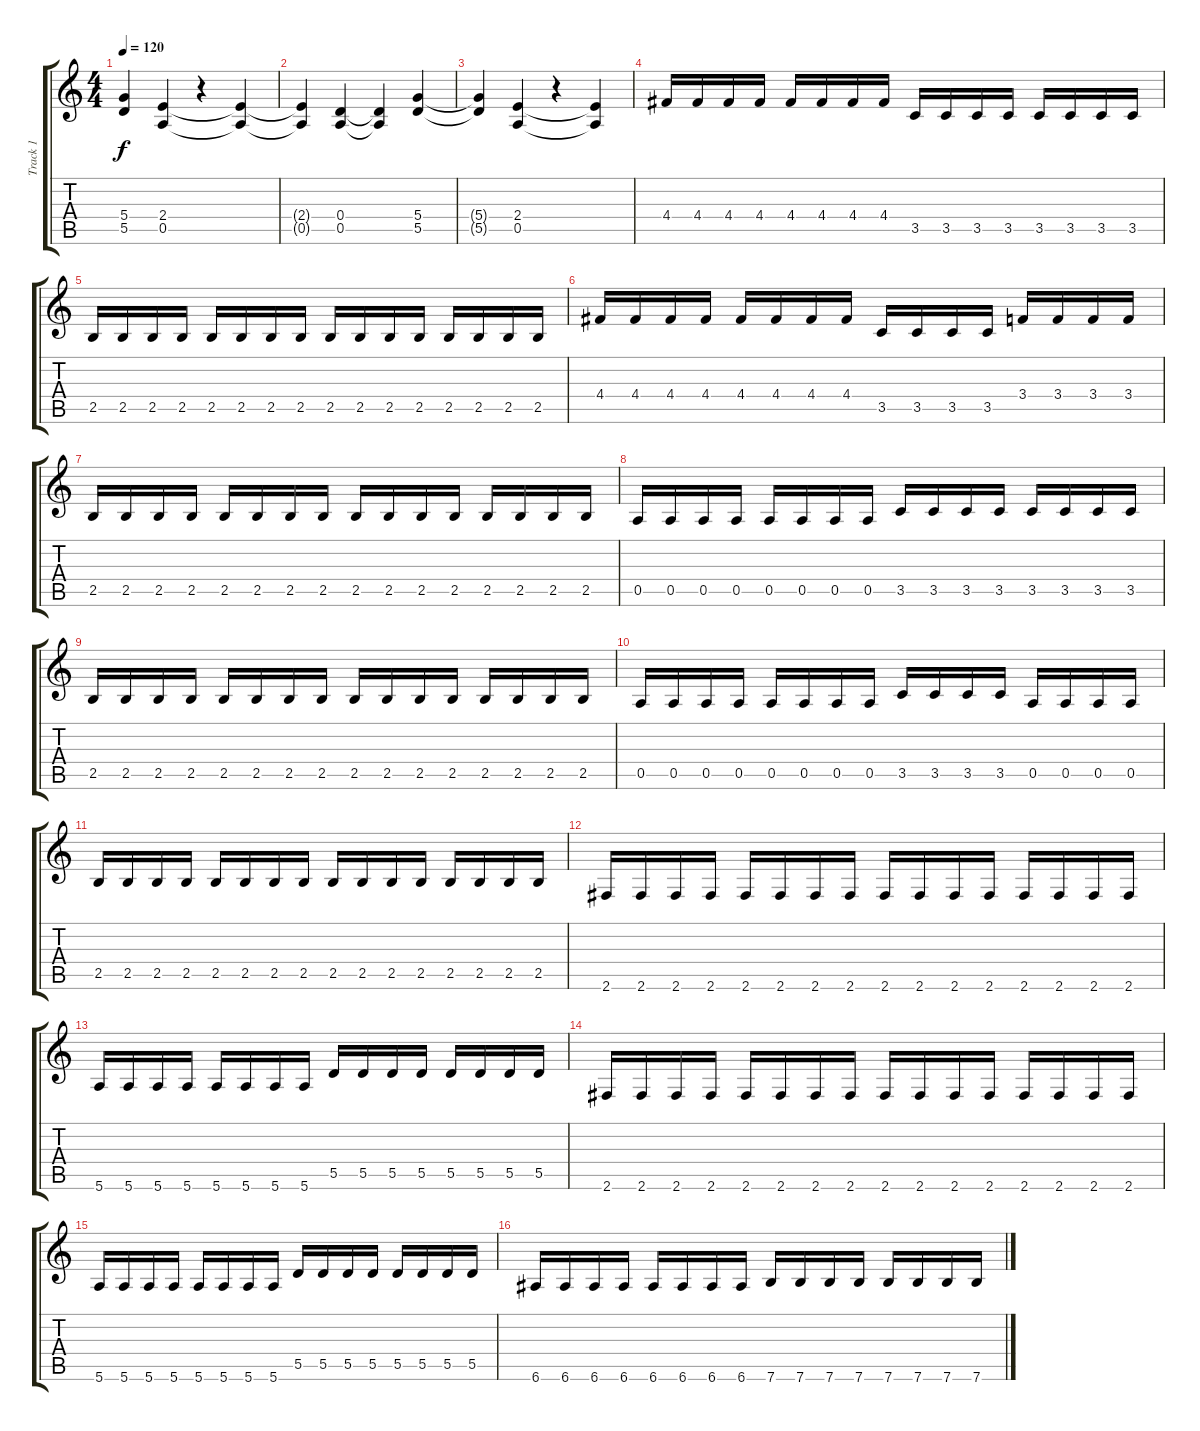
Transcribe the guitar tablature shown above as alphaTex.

\track ("Track 1" "Track 1") {instrument distortionguitar}
\staff {score tabs}
\tuning (E4 B3 G3 D3 A2 E2) {hide}
\ts (4 4)
\tempo 120
\clef g2
\ks c
(5.4{t} 5.5{t}).4{dy f} (2.4 0.5).4 r.4 (2.4{t} 0.5{t}).4 |
(2.4{t} 0.5{t}).4 (0.4 0.5).4 (0.4{t} 0.5{t}).4 (5.4 5.5).4 |
(5.4{t} 5.5{t}).4 (2.4 0.5).4 r.4 (2.4{t} 0.5{t}).4 |
4.4.16 4.4.16 4.4.16 4.4.16 4.4.16 4.4.16 4.4.16 4.4.16 3.5.16 3.5.16 3.5.16 3.5.16 3.5.16 3.5.16 3.5.16 3.5.16 |
2.5.16 2.5.16 2.5.16 2.5.16 2.5.16 2.5.16 2.5.16 2.5.16 2.5.16 2.5.16 2.5.16 2.5.16 2.5.16 2.5.16 2.5.16 2.5.16 |
4.4.16 4.4.16 4.4.16 4.4.16 4.4.16 4.4.16 4.4.16 4.4.16 3.5.16 3.5.16 3.5.16 3.5.16 3.4.16 3.4.16 3.4.16 3.4.16 |
2.5.16 2.5.16 2.5.16 2.5.16 2.5.16 2.5.16 2.5.16 2.5.16 2.5.16 2.5.16 2.5.16 2.5.16 2.5.16 2.5.16 2.5.16 2.5.16 |
0.5.16 0.5.16 0.5.16 0.5.16 0.5.16 0.5.16 0.5.16 0.5.16 3.5.16 3.5.16 3.5.16 3.5.16 3.5.16 3.5.16 3.5.16 3.5.16 |
2.5.16 2.5.16 2.5.16 2.5.16 2.5.16 2.5.16 2.5.16 2.5.16 2.5.16 2.5.16 2.5.16 2.5.16 2.5.16 2.5.16 2.5.16 2.5.16 |
0.5.16 0.5.16 0.5.16 0.5.16 0.5.16 0.5.16 0.5.16 0.5.16 3.5.16 3.5.16 3.5.16 3.5.16 0.5.16 0.5.16 0.5.16 0.5.16 |
2.5.16 2.5.16 2.5.16 2.5.16 2.5.16 2.5.16 2.5.16 2.5.16 2.5.16 2.5.16 2.5.16 2.5.16 2.5.16 2.5.16 2.5.16 2.5.16 |
2.6.16 2.6.16 2.6.16 2.6.16 2.6.16 2.6.16 2.6.16 2.6.16 2.6.16 2.6.16 2.6.16 2.6.16 2.6.16 2.6.16 2.6.16 2.6.16 |
5.6.16 5.6.16 5.6.16 5.6.16 5.6.16 5.6.16 5.6.16 5.6.16 5.5.16 5.5.16 5.5.16 5.5.16 5.5.16 5.5.16 5.5.16 5.5.16 |
2.6.16 2.6.16 2.6.16 2.6.16 2.6.16 2.6.16 2.6.16 2.6.16 2.6.16 2.6.16 2.6.16 2.6.16 2.6.16 2.6.16 2.6.16 2.6.16 |
5.6.16 5.6.16 5.6.16 5.6.16 5.6.16 5.6.16 5.6.16 5.6.16 5.5.16 5.5.16 5.5.16 5.5.16 5.5.16 5.5.16 5.5.16 5.5.16 |
6.6.16 6.6.16 6.6.16 6.6.16 6.6.16 6.6.16 6.6.16 6.6.16 7.6.16 7.6.16 7.6.16 7.6.16 7.6.16 7.6.16 7.6.16 7.6.16
